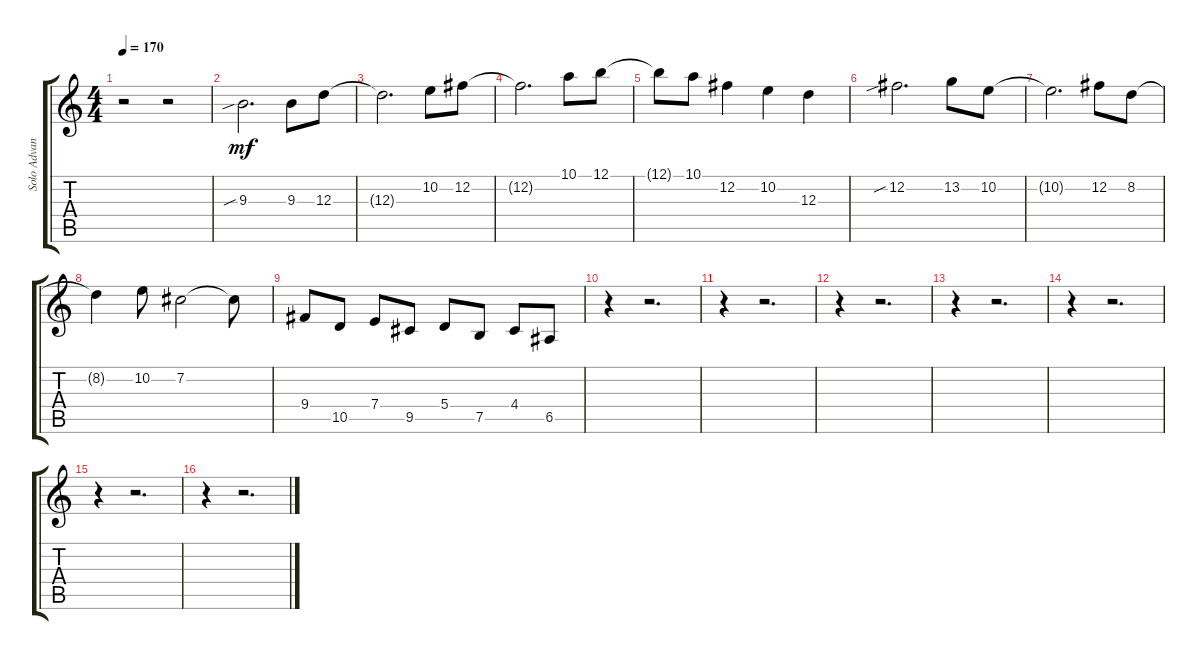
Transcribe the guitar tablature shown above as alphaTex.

\track ("Solo Advanced" "Solo Advan") {instrument distortionguitar}
\staff {score tabs}
\tuning (B3 Gb3 D3 A2 E2 B1) {hide}
\ts (4 4)
\tempo 170
\clef g2
\ks c
r.2{dy mf instrument distortionguitar} r.2 |
9.3{sib}.2{d} 9.3.8 12.3.8 |
12.3{t}.2{d} 10.2.8 12.2.8 |
12.2{t}.2{d} 10.1.8 12.1.8 |
12.1{t}.8 10.1.8 12.2.4 10.2.4 12.3.4 |
12.2{sib}.2{d} 13.2.8 10.2.8 |
10.2{t}.2{d} 12.2.8 8.2.8 |
8.2{t}.4 10.2.8 7.2.2 7.2{t}.8 |
9.4.8 10.5.8 7.4.8 9.5.8 5.4.8 7.5.8 4.4.8 6.5.8 |
r.4 r.2{d} |
r.4 r.2{d} |
r.4 r.2{d} |
r.4 r.2{d} |
r.4 r.2{d} |
r.4 r.2{d} |
r.4 r.2{d}
